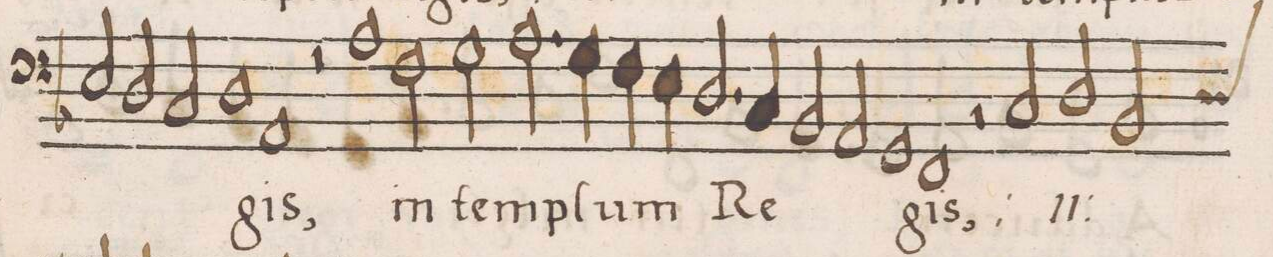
**kern	**text	**text
*I"BASSVS	*	*
*clefF4	*	*
*k[b-]	*	*
*met(C|)	*	*
*M2/1	*	*
2E/	.	.
=122-	=122-	=122-
2D/	.	.
2C/	.	.
1D	.	.
=123-	=123-	=123-
1AA	-gis,	.
2r	.	.
1A\	.	.
=124-	=124-	=124-
2F\	in	.
2G\	tem-	.
2.A\	.	.
=125-	=125-	=125-
4G\	-plum	.
4F\	.	.
4E\	.	.
2.D/	Re-	.
4C/	.	.
=126-	=126-	=126-
2BB-/	.	.
2AA/	.	.
1GG	.	.
=127-	=127-	=127-
1FF	-gis,	.
*	*ij	*
2r	.	.
2C/	in	.
=128-	=128-	=128-
2D/	tem-	.
*custos:D	*	*
2BB-/	-plum	.
*-	*-	*-
